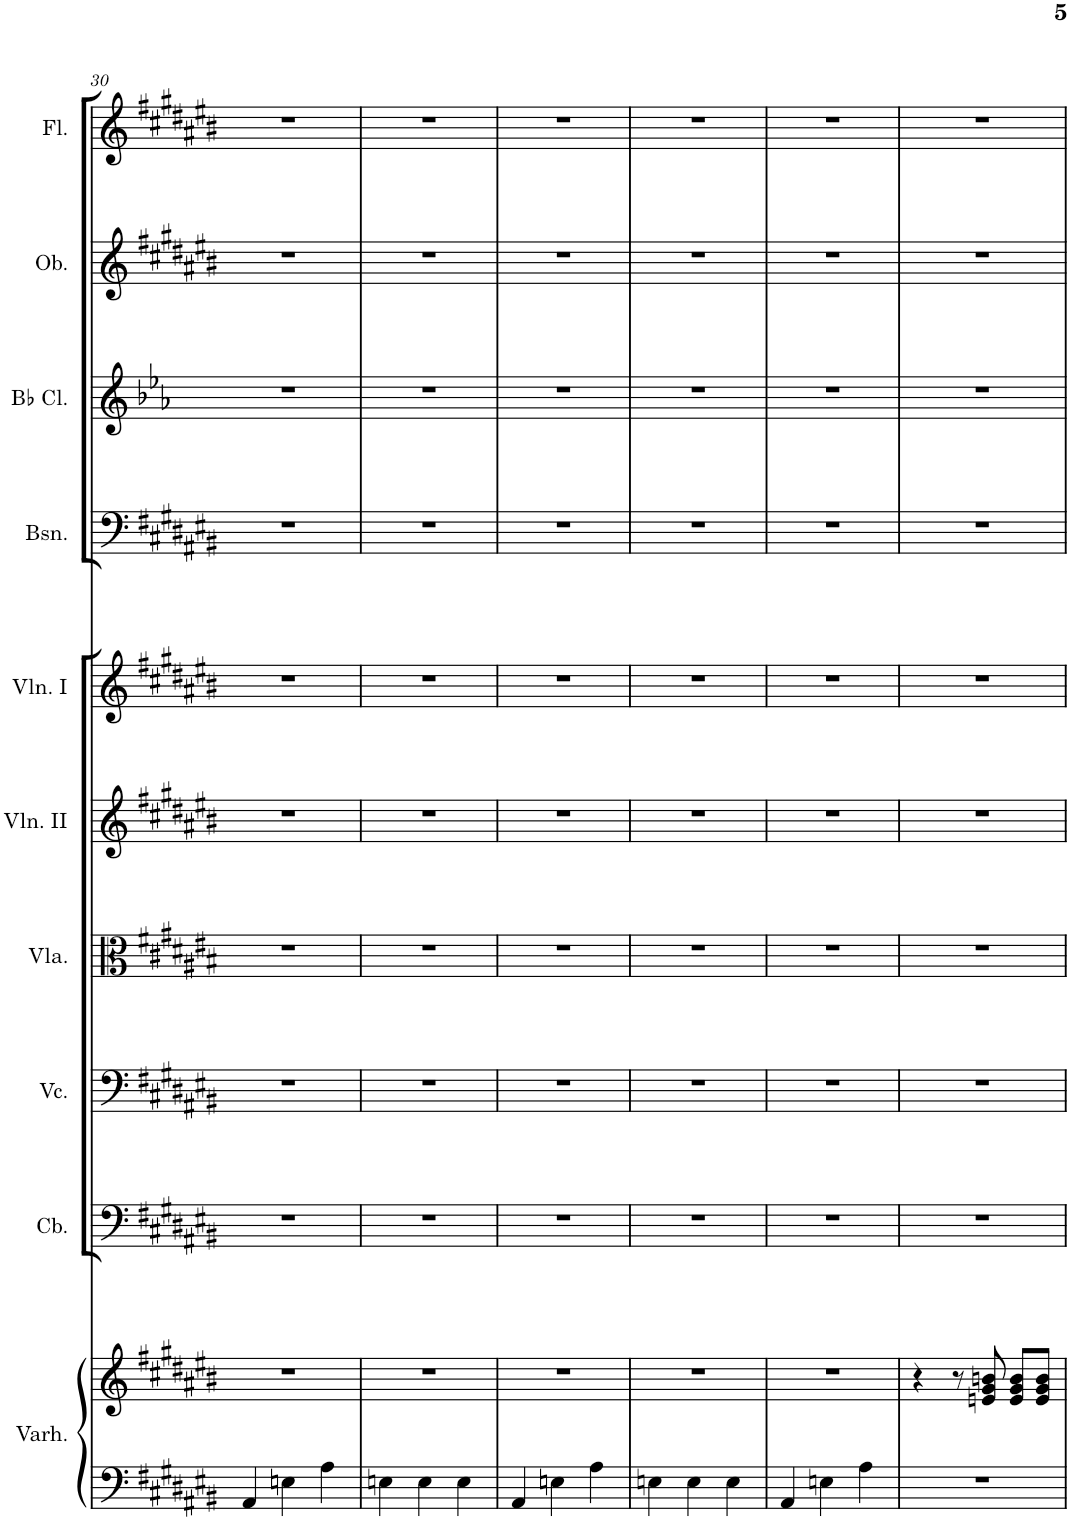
**kern	**kern	**kern	**kern	**kern	**kern	**kern	**kern	**kern	**kern	**kern
*part10	*part10	*part9	*part8	*part7	*part6	*part5	*part4	*part3	*part2	*part1
*staff11	*staff10	*staff9	*staff8	*staff7	*staff6	*staff5	*staff4	*staff3	*staff2	*staff1
*I"Varhany	*	*I"Contrabasses	*I"Violoncellos	*I"Violas	*I"Violins II	*I"Violins I	*I"Bassoons	*I"Clarinets in Bb	*I"Oboes	*I"Flutes
*I'Varh.	*	*I'Cb.	*I'Vc.	*I'Vla.	*I'Vln. II	*I'Vln. I	*I'Bsn.	*	*I'Ob.	*I'Fl.
!!LO:PB:g=z
*clefF4	*clefG2	*clefF4	*clefF4	*clefC3	*clefG2	*clefG2	*clefF4	*clefG2	*clefG2	*clefG2
*	*	*Trd7c12	*	*	*	*	*	*Trd1c2	*	*
*k[f#c#g#d#a#e#b#]	*k[f#c#g#d#a#e#b#]	*k[f#c#g#d#a#e#b#]	*k[f#c#g#d#a#e#b#]	*k[f#c#g#d#a#e#b#]	*k[f#c#g#d#a#e#b#]	*k[f#c#g#d#a#e#b#]	*k[f#c#g#d#a#e#b#]	*k[b-e-a-]	*k[f#c#g#d#a#e#b#]	*k[f#c#g#d#a#e#b#]
*M3/4	*M3/4	*M3/4	*M3/4	*M3/4	*M3/4	*M3/4	*M3/4	*M3/4	*M3/4	*M3/4
=30	=30	=30	=30	=30	=30	=30	=30	=30	=30	=30
4AA#/	2.r	2.r	2.r	2.r	2.r	2.r	2.r	2.r	2.r	2.r
4En\	.	.	.	.	.	.	.	.	.	.
4A#\	.	.	.	.	.	.	.	.	.	.
=31	=31	=31	=31	=31	=31	=31	=31	=31	=31	=31
4En\	2.r	2.r	2.r	2.r	2.r	2.r	2.r	2.r	2.r	2.r
4E\	.	.	.	.	.	.	.	.	.	.
4E\	.	.	.	.	.	.	.	.	.	.
=32	=32	=32	=32	=32	=32	=32	=32	=32	=32	=32
4AA#/	2.r	2.r	2.r	2.r	2.r	2.r	2.r	2.r	2.r	2.r
4En\	.	.	.	.	.	.	.	.	.	.
4A#\	.	.	.	.	.	.	.	.	.	.
=33	=33	=33	=33	=33	=33	=33	=33	=33	=33	=33
4En\	2.r	2.r	2.r	2.r	2.r	2.r	2.r	2.r	2.r	2.r
4E\	.	.	.	.	.	.	.	.	.	.
4E\	.	.	.	.	.	.	.	.	.	.
=34	=34	=34	=34	=34	=34	=34	=34	=34	=34	=34
4AA#/	2.r	2.r	2.r	2.r	2.r	2.r	2.r	2.r	2.r	2.r
4En\	.	.	.	.	.	.	.	.	.	.
4A#\	.	.	.	.	.	.	.	.	.	.
=35	=35	=35	=35	=35	=35	=35	=35	=35	=35	=35
2.r	4r	2.r	2.r	2.r	2.r	2.r	2.r	2.r	2.r	2.r
.	8r	.	.	.	.	.	.	.	.	.
.	8en/ 8g#/ 8bn/	.	.	.	.	.	.	.	.	.
.	8e/ 8g#/ 8b/L	.	.	.	.	.	.	.	.	.
.	8e/ 8g#/ 8b/J	.	.	.	.	.	.	.	.	.
=	=	=	=	=	=	=	=	=	=	=
*-	*-	*-	*-	*-	*-	*-	*-	*-	*-	*-
